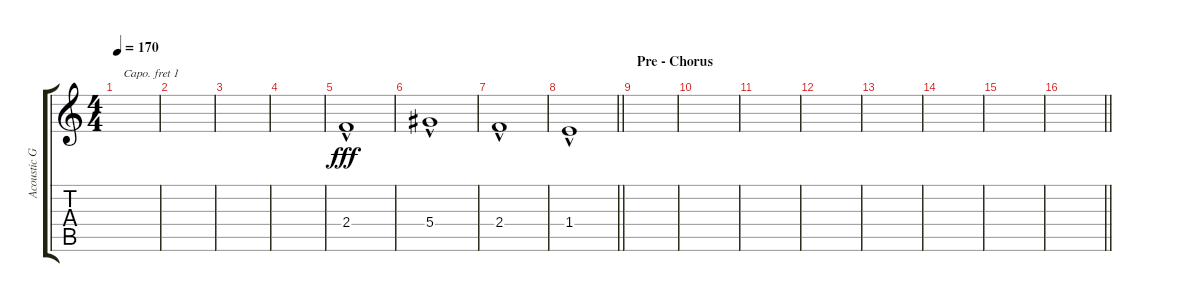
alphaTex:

\track ("Acoustic Guitar" "Acoustic G") {instrument acousticguitarsteel}
\staff {score tabs}
\capo 1
\tuning (E4 B3 G3 D3 A2 E2) {hide}
\ts (4 4)
\tempo 170
\clef g2
\ks c
|
|
|
|
2.4{hac}.1{dy fff instrument electricguitarclean} |
5.4{hac}.1 |
2.4{hac}.1 |
\barLineRight lightlight
1.4{hac}.1 |
\section ("" "Pre - Chorus")
|
|
|
|
|
|
|
\barLineRight lightlight
